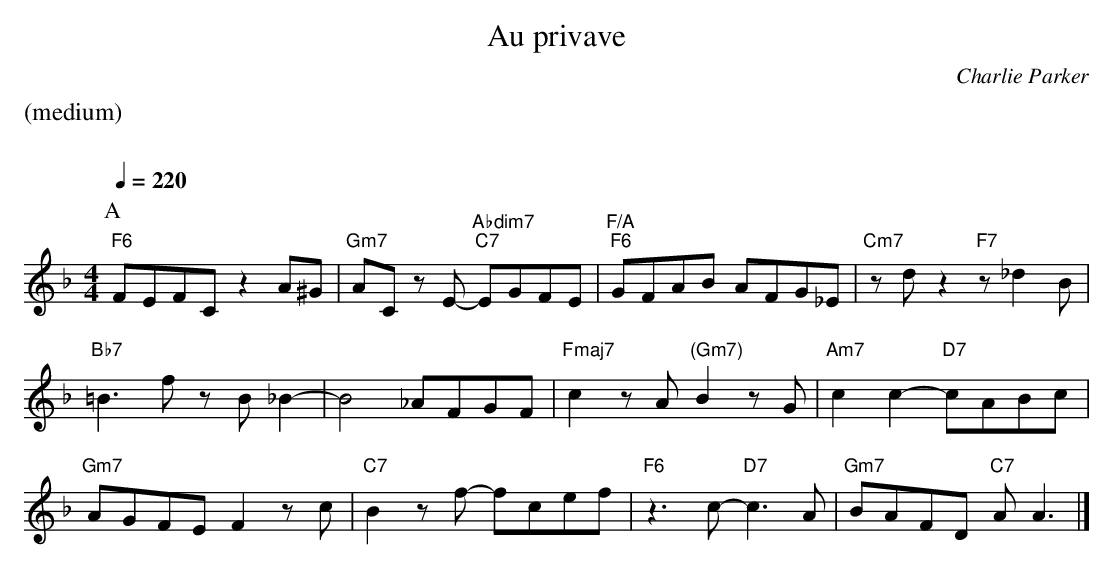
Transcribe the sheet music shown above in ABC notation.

X:1
T: Au privave
M:4/4
L:1/8
C:Charlie Parker
Q:1/4=220
K:F
%%text (medium)
%%vskip 20
P: A
"F6"FEFC z2A^G | "Gm7"AC zE- "Abdim7""C7"EGFE | "F/A""F6"GFAB AFG_E | "Cm7"zdz2 "F7"z_d2B |
"Bb7"=B3f zB_B2- | B4 _AFGF | "Fmaj7"c2zA "(Gm7)"B2zG | "Am7"c2c2- "D7"cABc |
"Gm7"AGFE F2zc | "C7"B2zf- fcef | "F6"z3c- "D7"c3A | "Gm7"BAFD "C7"AA3 |]
